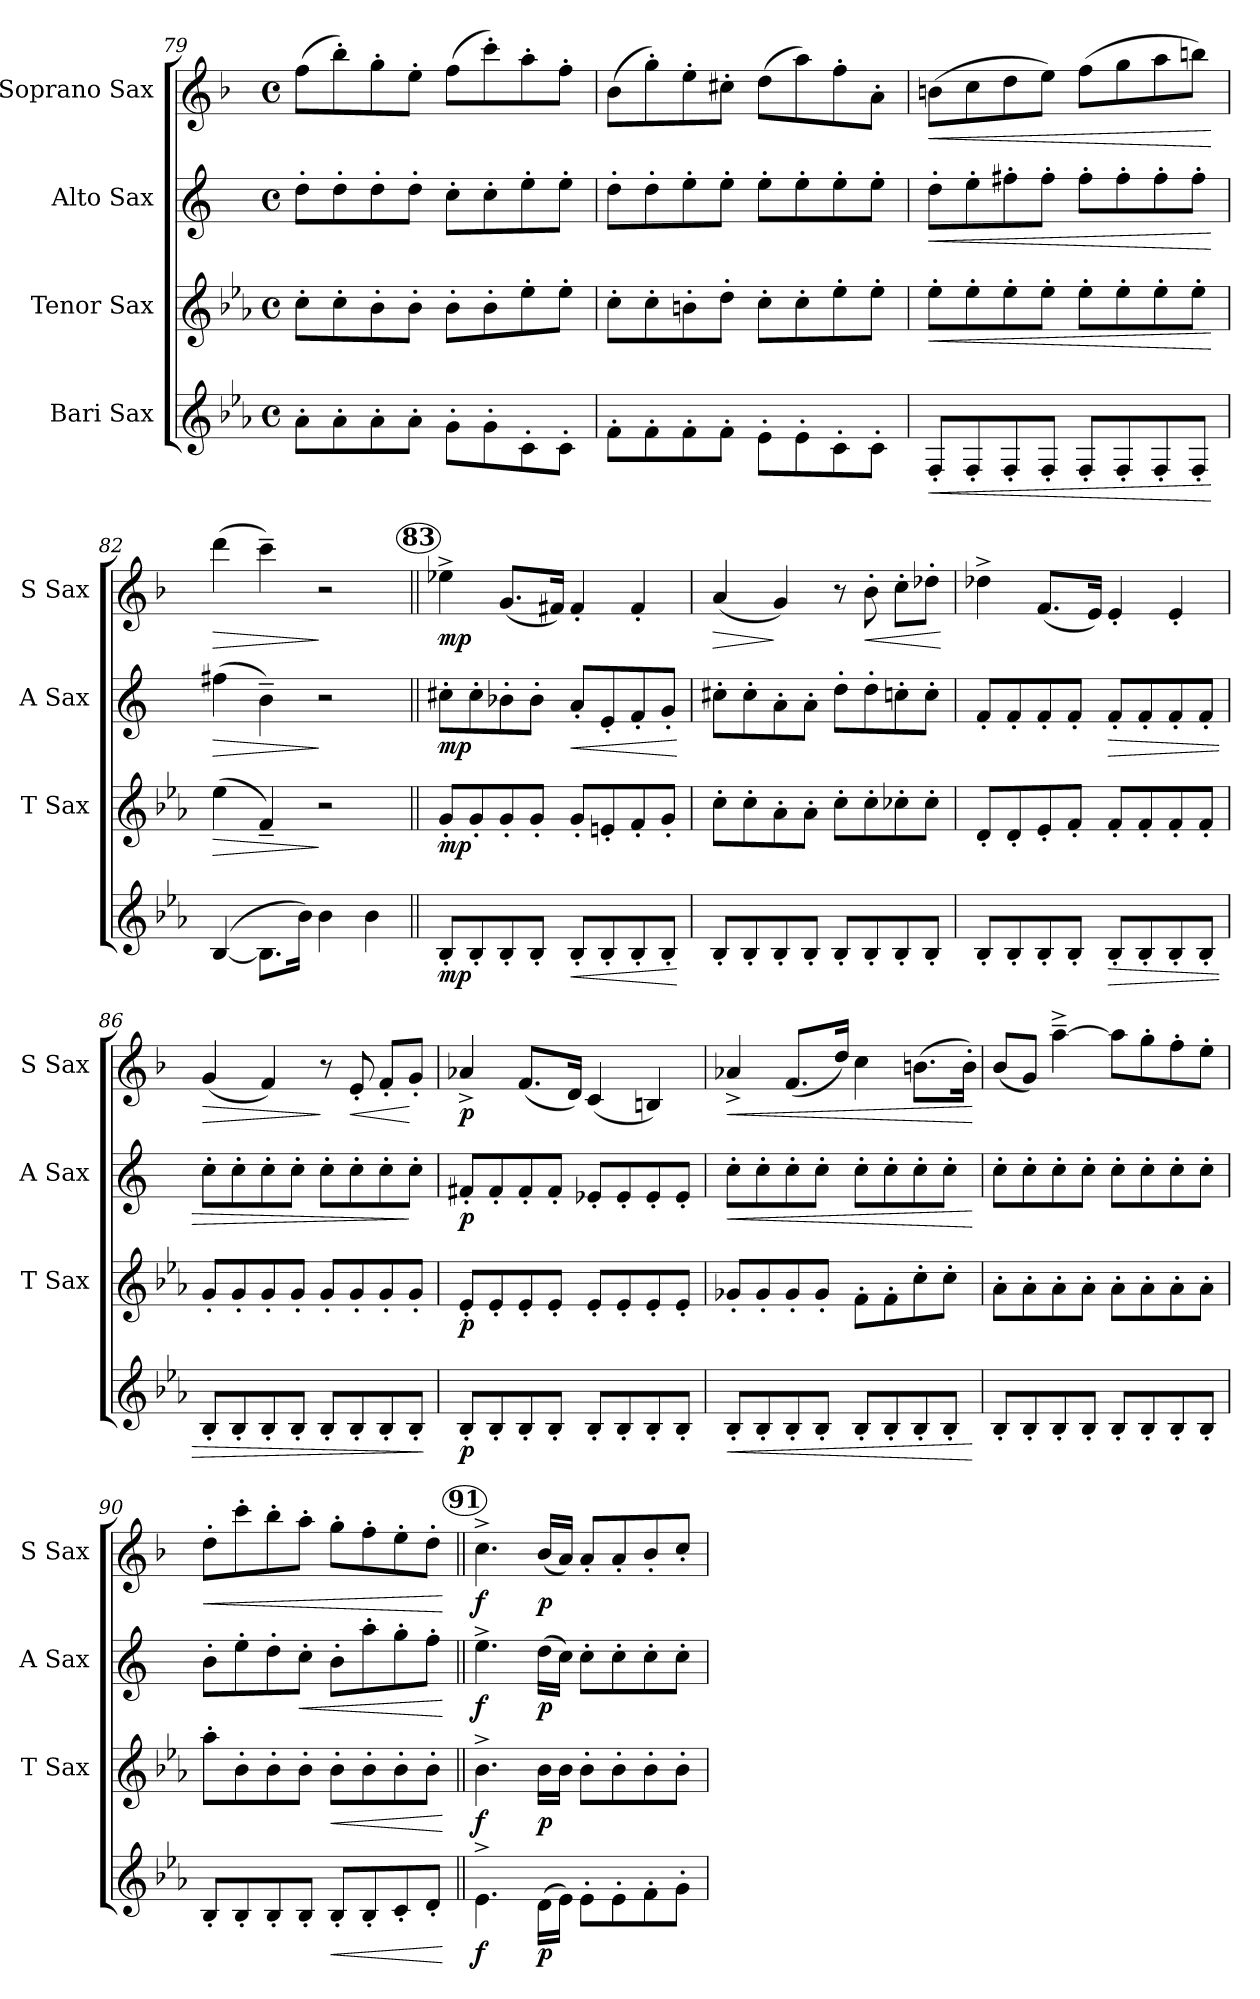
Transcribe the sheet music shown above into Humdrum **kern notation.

**kern	**dynam	**kern	**dynam	**kern	**dynam	**kern	**dynam
*part4	*part4	*part3	*part3	*part2	*part2	*part1	*part1
*staff4	*staff4	*staff3	*staff3	*staff2	*staff2	*staff1	*staff1
*I"Bari Sax	*	*I"Tenor Sax	*	*I"Alto Sax	*	*I"Soprano Sax	*
*	*	*I'T Sax	*	*I'A Sax	*	*I'S Sax	*
*clefG2	*	*clefG2	*	*clefG2	*	*clefG2	*
*ITrd12c21	*	*ITrd8c14	*	*ITrd5c9	*	*ITrd1c2	*
*k[b-e-a-]	*	*k[b-e-a-]	*	*k[b-e-a-]	*	*k[b-e-a-]	*
*E-:	*	*E-:	*	*E-:	*	*E-:	*
*M4/4	*	*M4/4	*	*M4/4	*	*M4/4	*
*met(c)	*	*met(c)	*	*met(c)	*	*met(c)	*
=79	=79	=79	=79	=79	=79	=79	=79
8A-'>\L	.	8c'>\L	.	8f'>\L	.	(>8ee-\L	.
8A-'>\	.	8c'>\	.	8f'>\	.	8aa-'>\)	.
8A-'>\	.	8B-'>\	.	8f'>\	.	8ff'>\	.
8A-'>\J	.	8B-'>\J	.	8f'>\J	.	8dd'>\J	.
8G'>\L	.	8B-'>\L	.	8e-'>\L	.	(>8ee-\L	.
8G'>\	.	8B-'>\	.	8e-'>\	.	8bb-'>\)	.
8C'>\	.	8e-'>\	.	8g'>\	.	8gg'>\	.
8C'>\J	.	8e-'>\J	.	8g'>\J	.	8ee-'>\J	.
=80	=80	=80	=80	=80	=80	=80	=80
8F'>\L	.	8c'>\L	.	8f'>\L	.	(>8a-\L	.
8F'>\	.	8c'>\	.	8f'>\	.	8ff'>\)	.
8F'>\	.	8Bn'>\	.	8g'>\	.	8dd'>\	.
8F'>\J	.	8d'>\J	.	8g'>\J	.	8bn'>\J	.
8E-'>\L	.	8c'>\L	.	8g'>\L	.	(>8cc\L	.
8E-'>\	.	8c'>\	.	8g'>\	.	8gg\)	.
8C'>\	.	8e-'>\	.	8g'>\	.	8ee-'>\	.
8C'>\J	.	8e-'>\J	.	8g'>\J	.	8g'>\J	.
=81	=81	=81	=81	=81	=81	=81	=81
!	!LO:HP:b	!	!LO:HP:b	!	!LO:HP:b	!	!LO:HP:b
8FF'</L	<	8e-'>\L	<	8f'>\L	<	(>8an\L	<
8FF'</	.	8e-'>\	.	8g'>\	.	8b-i\	.
8FF'</	.	8e-'>\	.	8an'>\	.	8cc\	.
8FF'</J	.	8e-'>\J	.	8a'>\J	.	8dd\J)	.
8FF'</L	.	8e-'>\L	.	8a'>\L	.	(>8ee-\L	.
8FF'</	.	8e-'>\	.	8a'>\	.	8ff\	.
8FF'</	.	8e-'>\	.	8a'>\	.	8gg\	.
8FF'</J	.	8e-'>\J	.	8a'>\J	.	8aan\J)	.
.	[	.	[	.	[	.	[
=82	=82	=82	=82	=82	=82	=82	=82
!	!	!	!LO:HP:b	!	!LO:HP:b	!	!LO:HP:b
([4BB-/	.	(>4e-\	>	(>4an\	>	(>4ccc\	>
8.BB-\L]	.	4F~</)	.	4d~>\)	.	4bb-~>\)	.
16B-\Jk)	.	.	.	.	.	.	.
4B->\	.	2r	]	2r	]	2r	]
4B->\	.	.	.	.	.	.	.
!!LO:PB:g=z
!!LO:REH:place=s1:a:B:enc=circle:fs=10:t=83
=83||	=83||	=83||	=83||	=83||	=83||	=83||	=83||
!	!LO:DY:b	!	!LO:DY:b	!	!LO:DY:b	!	!LO:DY:b
8BB-'</L	mp	8G'</L	mp	8en'>\L	mp	4dd-X^>\	mp
8BB-'</	.	8G'</	.	8e'>\	.	.	.
8BB-'</	.	8G'</	.	8d-X'>\	.	(<8.f/L	.
8BB-'</J	.	8G'</J	.	8d-'>\J	.	.	.
.	.	.	.	.	.	16en/Jk)	.
!	!LO:HP:b	!	!	!	!LO:HP:b	!	!
8BB-'</L	<	8G'</L	.	8c'</L	<	4e'</	.
8BB-'</	.	8En'</	.	8G'</	.	.	.
8BB-'</	.	8F'</	.	8A-'</	.	4e'</	.
8BB-'</J	.	8G'</J	.	8B-'</J	.	.	.
.	[	.	.	.	[	.	.
=84	=84	=84	=84	=84	=84	=84	=84
!	!	!	!	!	!	!	!LO:HP:b
8BB-'</L	.	8c'>\L	.	8en'>\L	.	(<4g/	>
8BB-'</	.	8c'>\	.	8e'>\	.	.	.
8BB-'</	.	8A-'>\	.	8c'>\	.	4f/)	]
8BB-'</J	.	8A-'>\J	.	8c'>\J	.	.	.
8BB-'</L	.	8c'>\L	.	8f'>\L	.	8r	.
!	!	!	!	!	!	!	!LO:HP:b
8BB-'</	.	8c'>\	.	8f'>\	.	8a-'>\	<
8BB-'</	.	8c-X'>\	.	8e-X'>\	.	8b-'>\L	.
8BB-'</J	.	8c-'>\J	.	8e-'>\J	.	8cc-X'>\J	.
.	.	.	.	.	.	.	[
=85	=85	=85	=85	=85	=85	=85	=85
8BB-'</L	.	8D'</L	.	8A-'</L	.	4cc-X^>\	.
8BB-'</	.	8D'</	.	8A-'</	.	.	.
8BB-'</	.	8E-'</	.	8A-'</	.	(<8.e-/L	.
8BB-'</J	.	8F'</J	.	8A-'</J	.	.	.
.	.	.	.	.	.	16d/Jk)	.
!	!LO:HP:b	!	!	!	!LO:HP:b	!	!
8BB-'</L	>	8F'</L	.	8A-'</L	>	4d'</	.
8BB-'</	.	8F'</	.	8A-'</	.	.	.
8BB-'</	.	8F'</	.	8A-'</	.	4d'</	.
8BB-'</J	.	8F'</J	.	8A-'</J	.	.	.
=86	=86	=86	=86	=86	=86	=86	=86
!	!	!	!	!	!	!	!LO:HP:b
8BB-'</L	.	8G'</L	.	8e-'>\L	.	(<4f/	>
8BB-'</	.	8G'</	.	8e-'>\	.	.	.
8BB-'</	.	8G'</	.	8e-'>\	.	4e-/)	.
8BB-'</J	.	8G'</J	.	8e-'>\J	.	.	.
8BB-'</L	.	8G'</L	.	8e-'>\L	.	8r	]
!	!	!	!	!	!	!	!LO:HP:b
8BB-'</	.	8G'</	.	8e-'>\	.	8d'</	<
8BB-'</	.	8G'</	.	8e-'>\	.	8e-'</L	.
8BB-'</J	.	8G'</J	.	8e-'>\J	]	8f'</J	[
.	]	.	.	.	.	.	.
=87	=87	=87	=87	=87	=87	=87	=87
!	!LO:DY:b	!	!LO:DY:b	!	!LO:DY:b	!	!LO:DY:b
8BB-'</L	p	8E-'</L	p	8An'</L	p	4g-X^</	p
8BB-'</	.	8E-'</	.	8A'</	.	.	.
8BB-'</	.	8E-'</	.	8A'</	.	(<8.e-/L	.
8BB-'</J	.	8E-'</J	.	8A'</J	.	.	.
.	.	.	.	.	.	16c/Jk)	.
8BB-'</L	.	8E-'</L	.	8G-X'</L	.	(<4B-/	.
8BB-'</	.	8E-'</	.	8G-'</	.	.	.
8BB-'</	.	8E-'</	.	8G-'</	.	4An/)	.
8BB-'</J	.	8E-'</J	.	8G-'</J	.	.	.
=88	=88	=88	=88	=88	=88	=88	=88
!	!LO:HP:b	!	!	!	!LO:HP:b	!	!LO:HP:b
8BB-'</L	<	8G-X'</L	.	8e-'>\L	<	4g-X^</	<
8BB-'</	.	8G-'</	.	8e-'>\	.	.	.
8BB-'</	.	8G-'</	.	8e-'>\	.	(<8.e-/L	.
8BB-'</J	.	8G-'</J	.	8e-'>\J	.	.	.
.	.	.	.	.	.	16cc/Jk)	.
8BB-'</L	.	8F'>\L	.	8e-'>\L	.	4b-\	.
8BB-'</	.	8F'>\	.	8e-'>\	.	.	.
8BB-'</	.	8c'>\	.	8e-'>\	.	(>8.an\L	.
8BB-'</J	.	8c'>\J	.	8e-'>\J	.	.	.
.	.	.	.	.	.	16a'>\Jk)	.
.	[	.	.	.	[	.	[
=89	=89	=89	=89	=89	=89	=89	=89
8BB-'</L	.	8A-'>\L	.	8e-'>\L	.	(<8a-i/L	.
8BB-'</	.	8A-'>\	.	8e-'>\	.	8f/J)	.
8BB-'</	.	8A-'>\	.	8e-'>\	.	[4gg^>~>\	.
8BB-'</J	.	8A-'>\J	.	8e-'>\J	.	.	.
8BB-'</L	.	8A-'>\L	.	8e-'>\L	.	8gg\L]	.
8BB-'</	.	8A-'>\	.	8e-'>\	.	8ff'>\	.
8BB-'</	.	8A-'>\	.	8e-'>\	.	8ee-'>\	.
8BB-'</J	.	8A-'>\J	.	8e-'>\J	.	8dd'>\J	.
=90	=90	=90	=90	=90	=90	=90	=90
!	!	!	!	!	!	!	!LO:HP:b
8BB-'</L	.	8a-'>\L	.	8d'>\L	.	8cc'>\L	<
8BB-'</	.	8B-'>\	.	8g'>\	.	8bb-'>\	.
8BB-'</	.	8B-'>\	.	8f'>\	.	8aa-'>\	.
!	!	!	!	!	!LO:HP:b	!	!
8BB-'</J	.	8B-'>\J	.	8e-'>\J	<	8gg'>\J	.
!	!LO:HP:b	!	!LO:HP:b	!	!	!	!
8BB-'</L	<	8B-'>\L	<	8d'>\L	.	8ff'>\L	.
8BB-'</	.	8B-'>\	.	8cc'>\	.	8ee-'>\	.
8C'</	.	8B-'>\	.	8b-'>\	.	8dd'>\	.
8D'</J	.	8B-'>\J	.	8a-'>\J	.	8cc'>\J	.
.	[	.	[	.	[	.	[
!!LO:LB:g=z
!!LO:REH:place=s1:a:B:enc=circle:fs=10:t=91
=91||	=91||	=91||	=91||	=91||	=91||	=91||	=91||
!	!LO:DY:b	!	!LO:DY:b	!	!LO:DY:b	!	!LO:DY:b
4.E-^>\	f	4.B-^>\	f	4.g^>\	f	4.b-^>\	f
!	!LO:DY:b	!	!LO:DY:b	!	!LO:DY:b	!	!LO:DY:b
(>16D\LL	p	16B-\LL	p	(>16f\LL	p	(<16a-/LL	p
16E-\JJ)	.	16B-\JJ	.	16e-\JJ)	.	16g/JJ)	.
8E-'>\L	.	8B-'>\L	.	8e-'>\L	.	8g'</L	.
8E-'>\	.	8B-'>\	.	8e-'>\	.	8g'</	.
8F'>\	.	8B-'>\	.	8e-'>\	.	8a-'</	.
8G'>\J	.	8B-'>\J	.	8e-'>\J	.	8b-'</J	.
=	=	=	=	=	=	=	=
*-	*-	*-	*-	*-	*-	*-	*-
